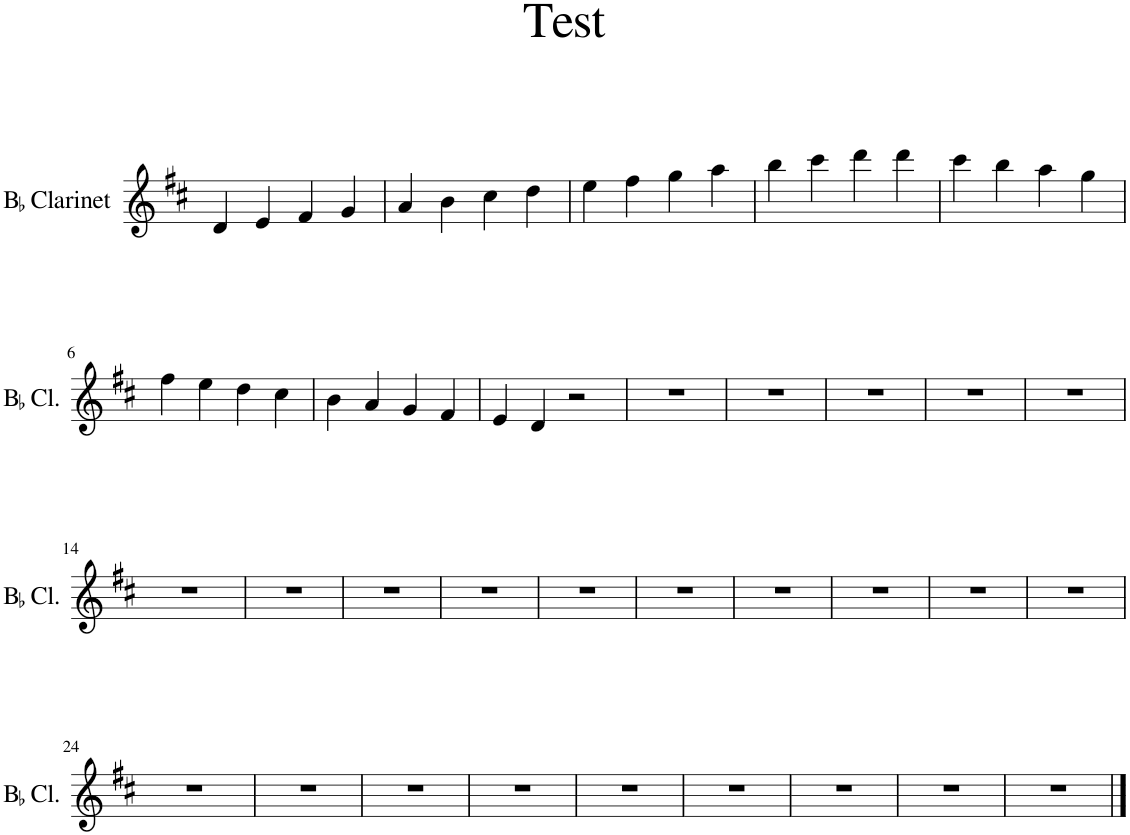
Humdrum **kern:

**kern
*part1
*staff1
*I"BaccidentalFlat Clarinet
*I'BaccidentalFlat Cl.
*clefG2
*Trd1c2
*k[f#c#]
=1
4d/
4e/
4f#/
4g/
=2
4a/
4b\
4cc#\
4dd\
=3
4ee\
4ff#\
4gg\
4aa\
=4
4bb\
4ccc#\
4ddd\
4ddd\
=5
4ccc#\
4bb\
4aa\
4gg\
!!LO:LB:g=z
=6
4ff#\
4ee\
4dd\
4cc#\
=7
4b\
4a/
4g/
4f#/
=8
4e/
4d/
2r
=9
1r
=10
1r
=11
1r
=12
1r
=13
1r
!!LO:LB:g=z
=14
1r
=15
1r
=16
1r
=17
1r
=18
1r
=19
1r
=20
1r
=21
1r
=22
1r
=23
1r
!!LO:LB:g=z
=24
1r
=25
1r
=26
1r
=27
1r
=28
1r
=29
1r
=30
1r
=31
1r
=32
1r
==
*-
